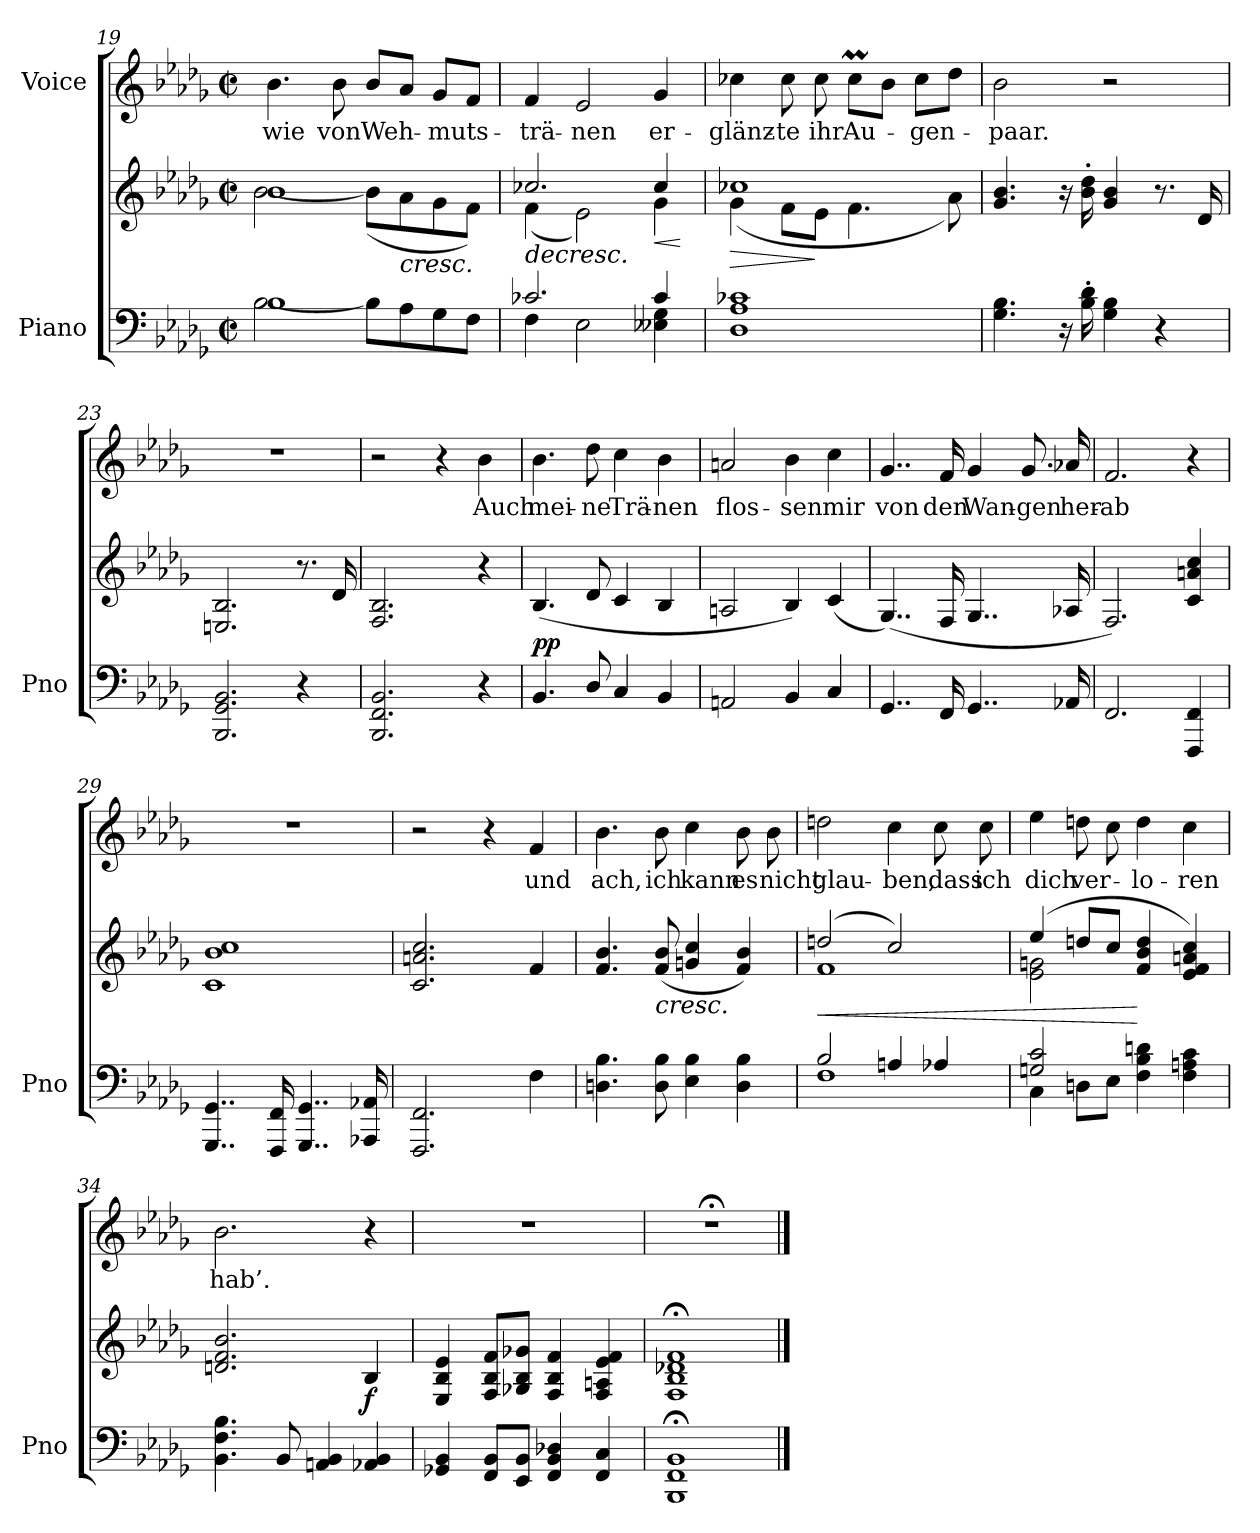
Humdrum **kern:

**kern	**kern	**dynam	**kern	**text
*part2	*part2	*part2	*part1	*part1
*staff3	*staff2	*staff2/3	*staff1	*staff1
*I"Piano	*	*	*I"Voice	*
*I'Pno	*	*	*	*
!!LO:PB:g=z
*clefF4	*clefG2	*	*clefG2	*
*k[b-e-a-d-g-]	*k[b-e-a-d-g-]	*	*k[b-e-a-d-g-]	*
*M2/2	*M2/2	*	*M2/2	*
*met(c|)	*met(c|)	*	*met(c|)	*
=19	=19	=19	=19	=19
*^	*^	*	*	*
!	!	!	!	!	!	!LO:LY:b
1B-	[2B-\	1b-	[2b-\	.	4.b-\	wie
!	!	!	!	!	!	!LO:LY:b
.	.	.	.	.	8b-\	von
!	!	!	!	!	!	!LO:LY:b
.	8B-\L]	.	(8b-\L]	.	8b-/L	Weh-
!	!	!	!	!LO:HP:b	!	!
.	8A-\	.	8a-\	<	8a-/J	.
!	!	!	!	!	!	!LO:LY:b
.	8G-\	.	8g-\	.	8g-/L	-muts-
.	8F\J	.	8f\J)	.	8f/J	.
=20	=20	=20	=20	=20	=20	=20
!	!	!	!	!LO:HP:b	!	!LO:LY:b
2.c-X/	4F\	2.cc-X/	(4f\	>	4f/	-trä-
!	!	!	!	!	!	!LO:LY:b
.	2E-\	.	2e-\)	[	2e-/	-nen
!	!	!	!	!LO:HP:b	!	!LO:LY:b
4c-/	4E--X\ 4G-\	4cc-/	4g-\	<	4g-/	er-
*v	*v	*	*	*	*	*
*	*v	*v	*	*	*
.	.	[	.	.
=21	=21	=21	=21	=21
!	!	!LO:HP:b	!	!LO:LY:b
*	*^	*	*	*
1D- 1A- 1c-X	1cc-X	(4g-\	>	4cc-X\	-glänz-
!	!	!	!	!	!LO:LY:b
.	.	8f\L	.	8cc-\	-te
!	!	!	!	!	!LO:LY:b
.	.	8e-\J	]	8cc-\	ihr
!	!	!	!	!	!LO:LY:b
.	.	4.f\	.	8cc-M\L	Au-
.	.	.	.	8b-\J	.
!	!	!	!	!	!LO:LY:b
.	.	.	.	8cc-\L	-gen-
.	.	8a-\)	.	8dd-\J	.
=22	=22	=22	=22	=22	=22
!	!	!	!	!	!LO:LY:b
*	*v	*v	*	*	*
4.G-\ 4.B-\	4.g-/ 4.b-/	.	2b-\	-paar.
16r	16r	.	.	.
16B-\' 16d-\'	16b-\' 16dd-\'	.	.	.
4G-\ 4B-\	4g-/ 4b-/	.	2r	.
4r	8.r	.	.	.
.	16d-/	.	.	.
!!LO:LB:g=z
=23	=23	=23	=23	=23
2.BBB-/ 2.GG-/ 2.BB-/	2.En/ 2.B-/	.	1r	.
4r	8.r	.	.	.
.	16d-/	.	.	.
=24	=24	=24	=24	=24
2.BBB-/ 2.FF/ 2.BB-/	2.F/ 2.B-/	.	2r	.
.	.	.	4r	.
!	!	!	!	!LO:LY:b
4r	4r	.	4b-\	Auch
=25	=25	=25	=25	=25
!	!	!LO:DY:a=2	!	!LO:LY:b
4.BB-/	(<4.B-/	pp	4.b-\	mei-
!	!	!	!	!LO:LY:b
8D-/	8d-/	.	8dd-\	-ne
!	!	!	!	!LO:LY:b
4C/	4c/	.	4cc\	Trä-
!	!	!	!	!LO:LY:b
4BB-/	4B-/	.	4b-\	-nen
=26	=26	=26	=26	=26
!	!	!	!	!LO:LY:b
2AAn/	2An/	.	2an/	flos-
!	!	!	!	!LO:LY:b
4BB-/	4B-/)	.	4b-\	-sen
!	!	!	!	!LO:LY:b
4C/	(4c/	.	4cc\	mir
=27	=27	=27	=27	=27
!	!	!	!	!LO:LY:b
4..GG-/	(4..G-/)	.	4..g-/	von
!	!	!	!	!LO:LY:b
16FF/	16F/	.	16f/	den
!	!	!	!	!LO:LY:b
4..GG-/	4..G-/	.	4g-/	Wan-
!	!	!	!	!LO:LY:b
.	.	.	8.g-/	-gen
!	!	!	!	!LO:LY:b
16AA-X/	16A-X/	.	16a-X/	her-
!!LO:LB:g=z
=28	=28	=28	=28	=28
!	!	!	!	!LO:LY:b
2.FF/	2.F/)	.	2.f/	-ab
4FFF/ 4FF/	4c/ 4an/ 4cc/	.	4r	.
=29	=29	=29	=29	=29
4..GGG-/ 4..GG-/	1c 1b- 1cc	.	1r	.
16FFF/ 16FF/	.	.	.	.
4..GGG-/ 4..GG-/	.	.	.	.
16AAA-X/ 16AA-X/	.	.	.	.
=30	=30	=30	=30	=30
2.FFF/ 2.FF/	2.c/ 2.an/ 2.cc/	.	2r	.
.	.	.	4r	.
!	!	!	!	!LO:LY:b
4F\	4f/	.	4f/	und
=31	=31	=31	=31	=31
!	!	!	!	!LO:LY:b
4.Dn\ 4.B-\	4.f/ 4.b-/	.	4.b-\	ach,
!	!LO:TX:b:i:t=cresc.	!	!	!
!	!	!	!	!LO:LY:b
8D\ 8B-\	(8f/ 8b-/	.	8b-\	ich
!	!	!	!	!LO:LY:b
4E-\ 4B-\	4gn/ 4cc/	.	4cc\	kann
!	!	!	!	!LO:LY:b
4D\ 4B-\	4f/ 4b-/)	.	8b-\	es
!	!	!	!	!LO:LY:b
.	.	.	8b-\	nicht
=32	=32	=32	=32	=32
*^	*	*	*	*
!	!	!	!LO:HP:b	!	!LO:LY:b
*	*	*^	*	*	*
2B-/	1F	(2ddn/	1f	<	2ddn\	glau-
!	!	!	!	!	!	!LO:LY:b
4An/	.	2cc/)	.	]	4cc\	-ben,
!	!	!	!	!	!	!LO:LY:b
4A-X/	.	.	.	.	8cc\	dass
!	!	!	!	!	!	!LO:LY:b
.	.	.	.	.	8cc\	ich
!!LO:LB:g=z
=33	=33	=33	=33	=33	=33	=33
!	!	!	!	!	!	!LO:LY:b
4C\	2Gn/ 2c/	(4ee-/	2e-\ 2gn\	.	4ee-\	dich
!	!	!	!	!	!	!LO:LY:b
8Dn\L	.	8ddn/L	.	.	8ddn\	ver-
8E-\J	.	8cc/J	.	.	8cc\	.
!	!	!	!	!	!	!LO:LY:b
4F\ 4B-\ 4dn\	2ryy	4f/ 4b-/ 4dd/	2ryy	[	4dd\	-lo-
!	!	!	!	!	!	!LO:LY:b
4F\ 4An\ 4c\	.	4e-/ 4f/ 4an/ 4cc/)	.	.	4cc\	-ren
*v	*v	*	*	*	*	*
*	*v	*v	*	*	*
=34	=34	=34	=34	=34
!	!	!	!	!LO:LY:b
4.BB-\ 4.F\ 4.B-\	2.dn/ 2.f/ 2.b-/	.	2.b-\	hab’.
8BB-/	.	.	.	.
4AAn/ 4BB-/	.	.	.	.
!	!	!LO:DY:b	!	!
4AA-X/ 4BB-/	4B-/	f	4r	.
=35	=35	=35	=35	=35
4GG-X/ 4BB-/	4E-/ 4B-/ 4e-/	.	1r	.
8FF/ 8BB-/L	8F/ 8B-/ 8f/L	.	.	.
8EE-/ 8BB-/J	8G-X/ 8B-/ 8g-X/J	.	.	.
4FF/ 4BB-/ 4D-X/	4F/ 4B-/ 4f/	.	.	.
4FF/ 4C/	4F/ 4An/ 4e-/ 4f/	.	.	.
=36	=36	=36	=36	=36
1BBB-; 1FF; 1BB-;	1F;< 1B-;< 1d-X;< 1f;<	.	1r;<	.
==	==	==	==	==
*-	*-	*-	*-	*-
